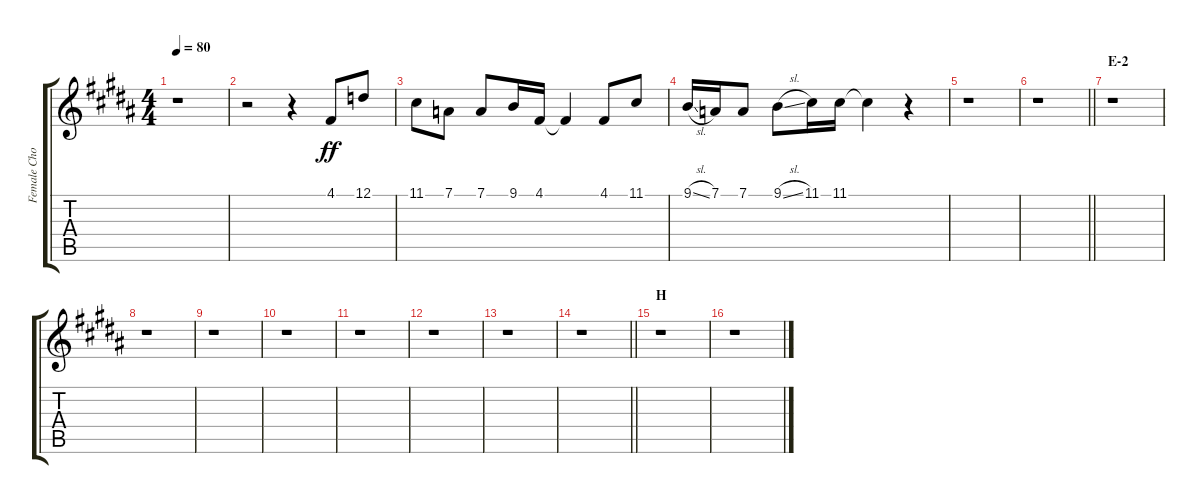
\track ("Female Chorus I" "Female Cho") {instrument voiceoohs}
\staff {score tabs}
\tuning (D4 A3 F3 C3 G2 D2) {hide}
\ts (4 4)
\tempo 80
\clef g2
\ks b
r.1{dy ff} |
r.2 r.4 4.1.8 12.1.8 |
11.1.8 7.1.8 7.1.8 9.1.16 4.1.16 4.1{t}.4 4.1.8 11.1.8 |
9.1{sl}.16 7.1.16 7.1.8 9.1{sl}.8 11.1.16 11.1.16 11.1{t}.4 r.4 |
r.1 |
\barLineRight lightlight
r.1 |
\section ("" "E-2")
r.1 |
r.1 |
r.1 |
r.1 |
r.1 |
r.1 |
r.1 |
\barLineRight lightlight
r.1 |
\section ("" "H")
r.1 |
r.1
